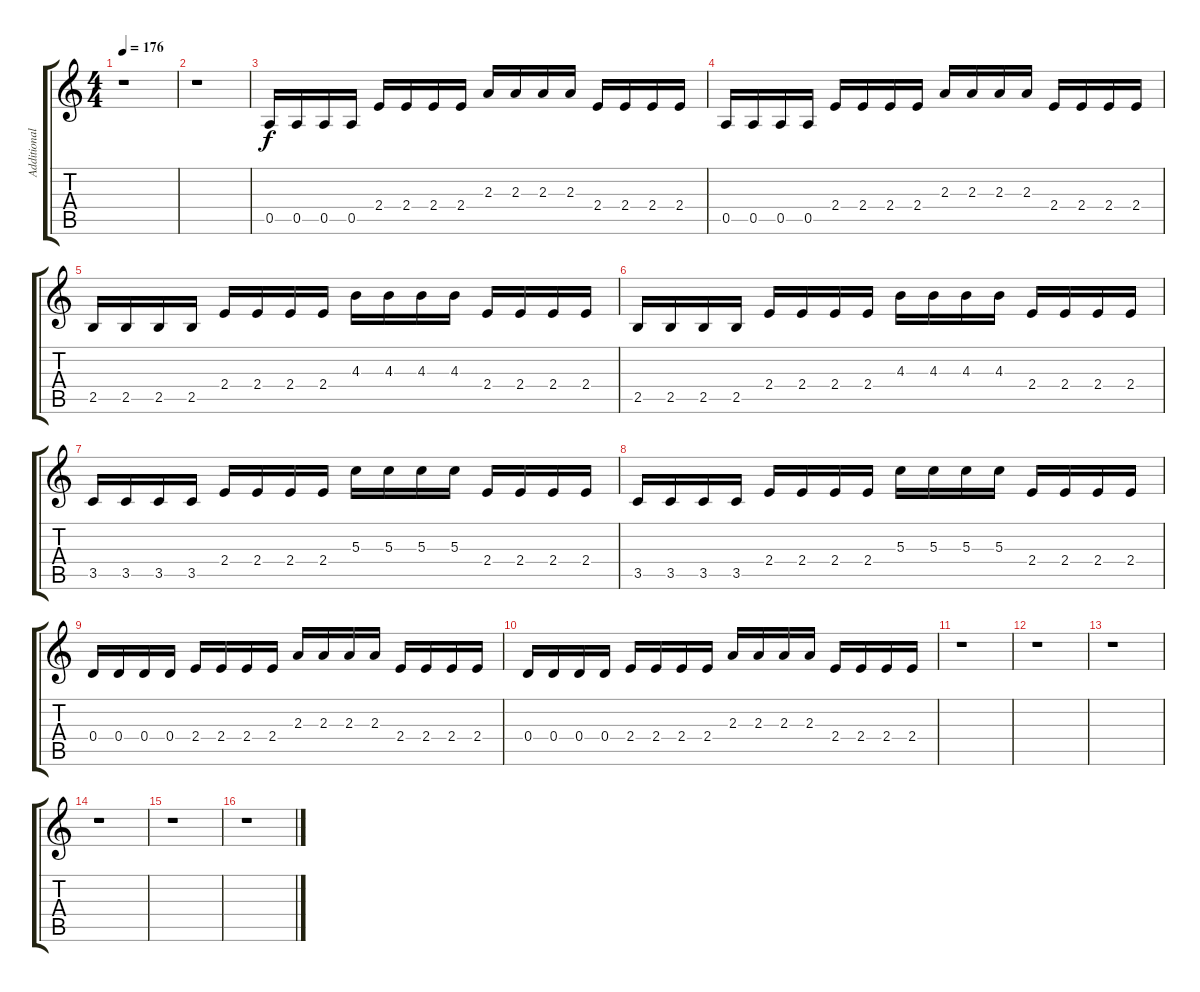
\track ("Additional Guitar" "Additional") {instrument distortionguitar}
\staff {score tabs}
\tuning (E4 B3 G3 D3 A2 E2) {hide}
\ts (4 4)
\tempo 176
\clef g2
\ks c
r.1{dy f} |
r.1 |
0.5.16 0.5.16 0.5.16 0.5.16 2.4.16 2.4.16 2.4.16 2.4.16 2.3.16 2.3.16 2.3.16 2.3.16 2.4.16 2.4.16 2.4.16 2.4.16 |
0.5.16 0.5.16 0.5.16 0.5.16 2.4.16 2.4.16 2.4.16 2.4.16 2.3.16 2.3.16 2.3.16 2.3.16 2.4.16 2.4.16 2.4.16 2.4.16 |
2.5.16 2.5.16 2.5.16 2.5.16 2.4.16 2.4.16 2.4.16 2.4.16 4.3.16 4.3.16 4.3.16 4.3.16 2.4.16 2.4.16 2.4.16 2.4.16 |
2.5.16 2.5.16 2.5.16 2.5.16 2.4.16 2.4.16 2.4.16 2.4.16 4.3.16 4.3.16 4.3.16 4.3.16 2.4.16 2.4.16 2.4.16 2.4.16 |
3.5.16 3.5.16 3.5.16 3.5.16 2.4.16 2.4.16 2.4.16 2.4.16 5.3.16 5.3.16 5.3.16 5.3.16 2.4.16 2.4.16 2.4.16 2.4.16 |
3.5.16 3.5.16 3.5.16 3.5.16 2.4.16 2.4.16 2.4.16 2.4.16 5.3.16 5.3.16 5.3.16 5.3.16 2.4.16 2.4.16 2.4.16 2.4.16 |
0.4.16 0.4.16 0.4.16 0.4.16 2.4.16 2.4.16 2.4.16 2.4.16 2.3.16 2.3.16 2.3.16 2.3.16 2.4.16 2.4.16 2.4.16 2.4.16 |
0.4.16 0.4.16 0.4.16 0.4.16 2.4.16 2.4.16 2.4.16 2.4.16 2.3.16 2.3.16 2.3.16 2.3.16 2.4.16 2.4.16 2.4.16 2.4.16 |
r.1 |
r.1 |
r.1 |
r.1 |
r.1 |
r.1
